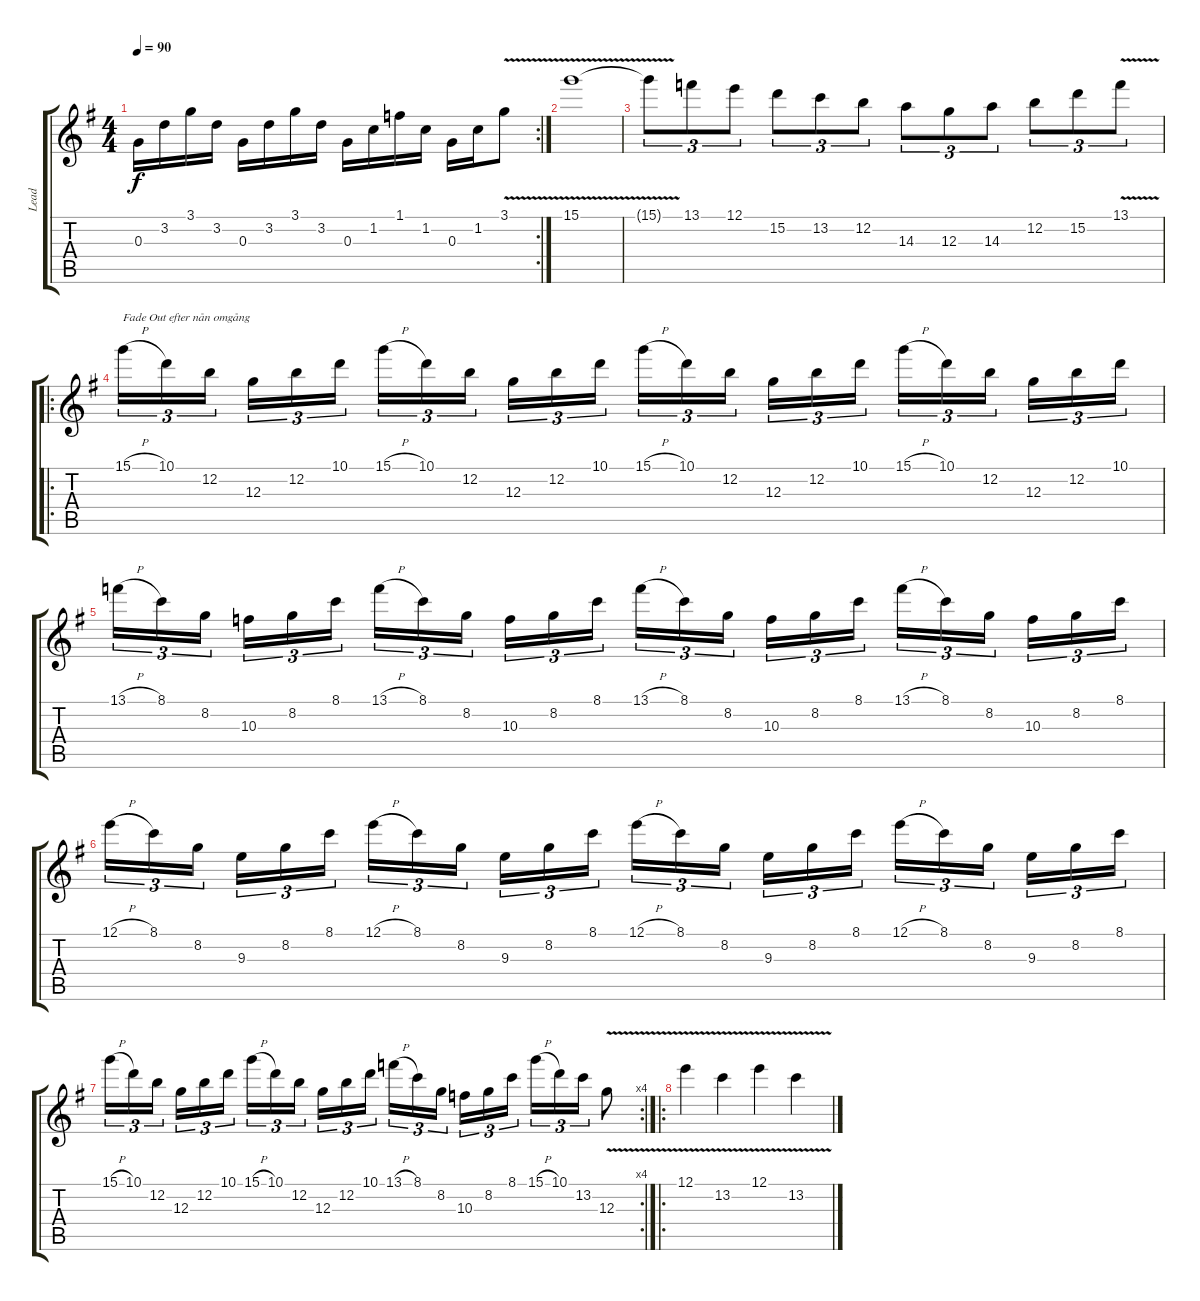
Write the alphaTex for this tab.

\track ("Lead" "Lead") {instrument overdrivenguitar}
\staff {score tabs}
\tuning (E4 B3 G3 D3 A2 E2) {hide}
\rc 2
\ts (4 4)
\tempo 90
\clef g2
\ks g
0.3.16{dy f} 3.2.16 3.1.16 3.2.16 0.3.16 3.2.16 3.1.16 3.2.16 0.3.16 1.2.16 1.1.16 1.2.16 0.3.16 1.2.16 3.1{v}.8 |
15.1{v}.1 |
15.1{t}.8{tu (3 2)} 13.1.8{tu (3 2)} 12.1.8{tu (3 2)} 15.2.8{tu (3 2)} 13.2.8{tu (3 2)} 12.2.8{tu (3 2)} 14.3.8{tu (3 2)} 12.3.8{tu (3 2)} 14.3.8{tu (3 2)} 12.2.8{tu (3 2)} 15.2.8{tu (3 2)} 13.1{v}.8{tu (3 2)} |
\ro
15.1{h}.16{tu (3 2) txt "Fade Out efter nån omgång"} 10.1.16{tu (3 2)} 12.2.16{tu (3 2)} 12.3.16{tu (3 2)} 12.2.16{tu (3 2)} 10.1.16{tu (3 2)} 15.1{h}.16{tu (3 2)} 10.1.16{tu (3 2)} 12.2.16{tu (3 2)} 12.3.16{tu (3 2)} 12.2.16{tu (3 2)} 10.1.16{tu (3 2)} 15.1{h}.16{tu (3 2)} 10.1.16{tu (3 2)} 12.2.16{tu (3 2)} 12.3.16{tu (3 2)} 12.2.16{tu (3 2)} 10.1.16{tu (3 2)} 15.1{h}.16{tu (3 2)} 10.1.16{tu (3 2)} 12.2.16{tu (3 2)} 12.3.16{tu (3 2)} 12.2.16{tu (3 2)} 10.1.16{tu (3 2)} |
13.1{h}.16{tu (3 2)} 8.1.16{tu (3 2)} 8.2.16{tu (3 2)} 10.3.16{tu (3 2)} 8.2.16{tu (3 2)} 8.1.16{tu (3 2)} 13.1{h}.16{tu (3 2)} 8.1.16{tu (3 2)} 8.2.16{tu (3 2)} 10.3.16{tu (3 2)} 8.2.16{tu (3 2)} 8.1.16{tu (3 2)} 13.1{h}.16{tu (3 2)} 8.1.16{tu (3 2)} 8.2.16{tu (3 2)} 10.3.16{tu (3 2)} 8.2.16{tu (3 2)} 8.1.16{tu (3 2)} 13.1{h}.16{tu (3 2)} 8.1.16{tu (3 2)} 8.2.16{tu (3 2)} 10.3.16{tu (3 2)} 8.2.16{tu (3 2)} 8.1.16{tu (3 2)} |
12.1{h}.16{tu (3 2)} 8.1.16{tu (3 2)} 8.2.16{tu (3 2)} 9.3.16{tu (3 2)} 8.2.16{tu (3 2)} 8.1.16{tu (3 2)} 12.1{h}.16{tu (3 2)} 8.1.16{tu (3 2)} 8.2.16{tu (3 2)} 9.3.16{tu (3 2)} 8.2.16{tu (3 2)} 8.1.16{tu (3 2)} 12.1{h}.16{tu (3 2)} 8.1.16{tu (3 2)} 8.2.16{tu (3 2)} 9.3.16{tu (3 2)} 8.2.16{tu (3 2)} 8.1.16{tu (3 2)} 12.1{h}.16{tu (3 2)} 8.1.16{tu (3 2)} 8.2.16{tu (3 2)} 9.3.16{tu (3 2)} 8.2.16{tu (3 2)} 8.1.16{tu (3 2)} |
\rc 4
15.1{h}.16{tu (3 2)} 10.1.16{tu (3 2)} 12.2.16{tu (3 2)} 12.3.16{tu (3 2)} 12.2.16{tu (3 2)} 10.1.16{tu (3 2)} 15.1{h}.16{tu (3 2)} 10.1.16{tu (3 2)} 12.2.16{tu (3 2)} 12.3.16{tu (3 2)} 12.2.16{tu (3 2)} 10.1.16{tu (3 2)} 13.1{h}.16{tu (3 2)} 8.1.16{tu (3 2)} 8.2.16{tu (3 2)} 10.3.16{tu (3 2)} 8.2.16{tu (3 2)} 8.1.16{tu (3 2)} 15.1{h}.16{tu (3 2)} 10.1.16{tu (3 2)} 13.2.16{tu (3 2)} 12.3{v}.8 |
\ro
12.1{v}.4 13.2{v}.4 12.1{v}.4 13.2{v}.4
